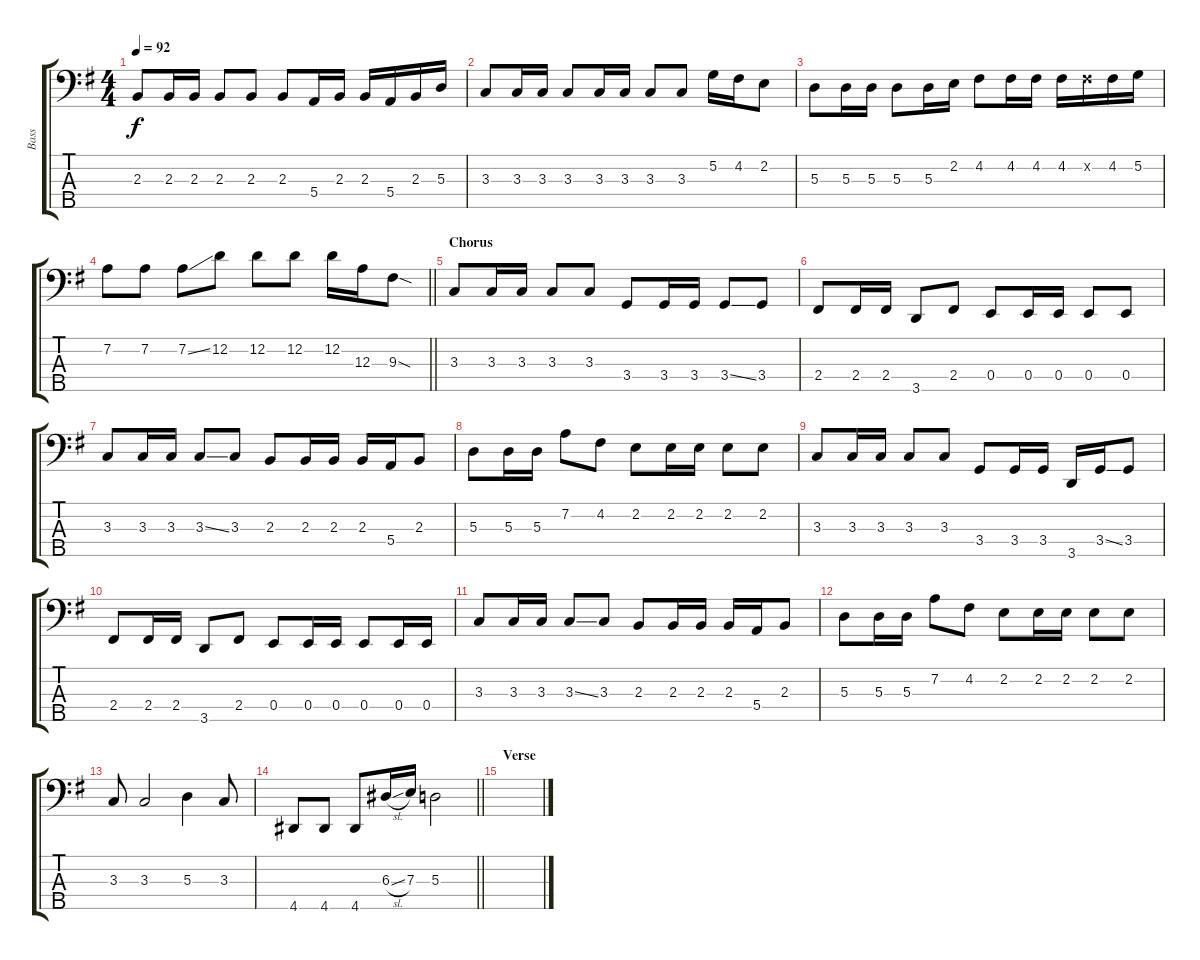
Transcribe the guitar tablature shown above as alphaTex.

\track ("Bass" "Bass") {instrument electricbassfinger}
\staff {score tabs}
\tuning (G2 D2 A1 E1 B0) {hide}
\ts (4 4)
\tempo 92
\clef f4
\ks g
2.3.8{dy f} 2.3.16 2.3.16 2.3.8 2.3.8 2.3.8 5.4.16 2.3.16 2.3.16 5.4.16 2.3.16 5.3.16 |
3.3.8 3.3.16 3.3.16 3.3.8 3.3.16 3.3.16 3.3.8 3.3.8 5.2.16 4.2.16 2.2.8 |
5.3.8 5.3.16 5.3.16 5.3.8 5.3.16 2.2.16 4.2.8 4.2.16 4.2.16 4.2.16 4.2{x}.16 4.2.16 5.2.16 |
\barLineRight lightlight
7.2.8 7.2.8 7.2{ss}.8 12.2.8 12.2.8 12.2.8 12.2.16 12.3.16 9.3{sod}.8 |
\section ("" "Chorus")
3.3.8 3.3.16 3.3.16 3.3.8 3.3.8 3.4.8 3.4.16 3.4.16 3.4{ss}.8 3.4.8 |
2.4.8 2.4.16 2.4.16 3.5.8 2.4.8 0.4.8 0.4.16 0.4.16 0.4.8 0.4.8 |
3.3.8 3.3.16 3.3.16 3.3{ss}.8 3.3.8 2.3.8 2.3.16 2.3.16 2.3.16 5.4.16 2.3.8 |
5.3.8 5.3.16 5.3.16 7.2.8 4.2.8 2.2.8 2.2.16 2.2.16 2.2.8 2.2.8 |
3.3.8 3.3.16 3.3.16 3.3.8 3.3.8 3.4.8 3.4.16 3.4.16 3.5.16 3.4{ss}.16 3.4.8 |
2.4.8 2.4.16 2.4.16 3.5.8 2.4.8 0.4.8 0.4.16 0.4.16 0.4.8 0.4.16 0.4.16 |
3.3.8 3.3.16 3.3.16 3.3{ss}.8 3.3.8 2.3.8 2.3.16 2.3.16 2.3.16 5.4.16 2.3.8 |
5.3.8 5.3.16 5.3.16 7.2.8 4.2.8 2.2.8 2.2.16 2.2.16 2.2.8 2.2.8 |
3.3.8 3.3.2 5.3.4 3.3.8 |
\barLineRight lightlight
4.5.8 4.5.8 4.5.8 6.3{sl}.16 7.3.16 5.3.2 |
\section ("" "Verse")
